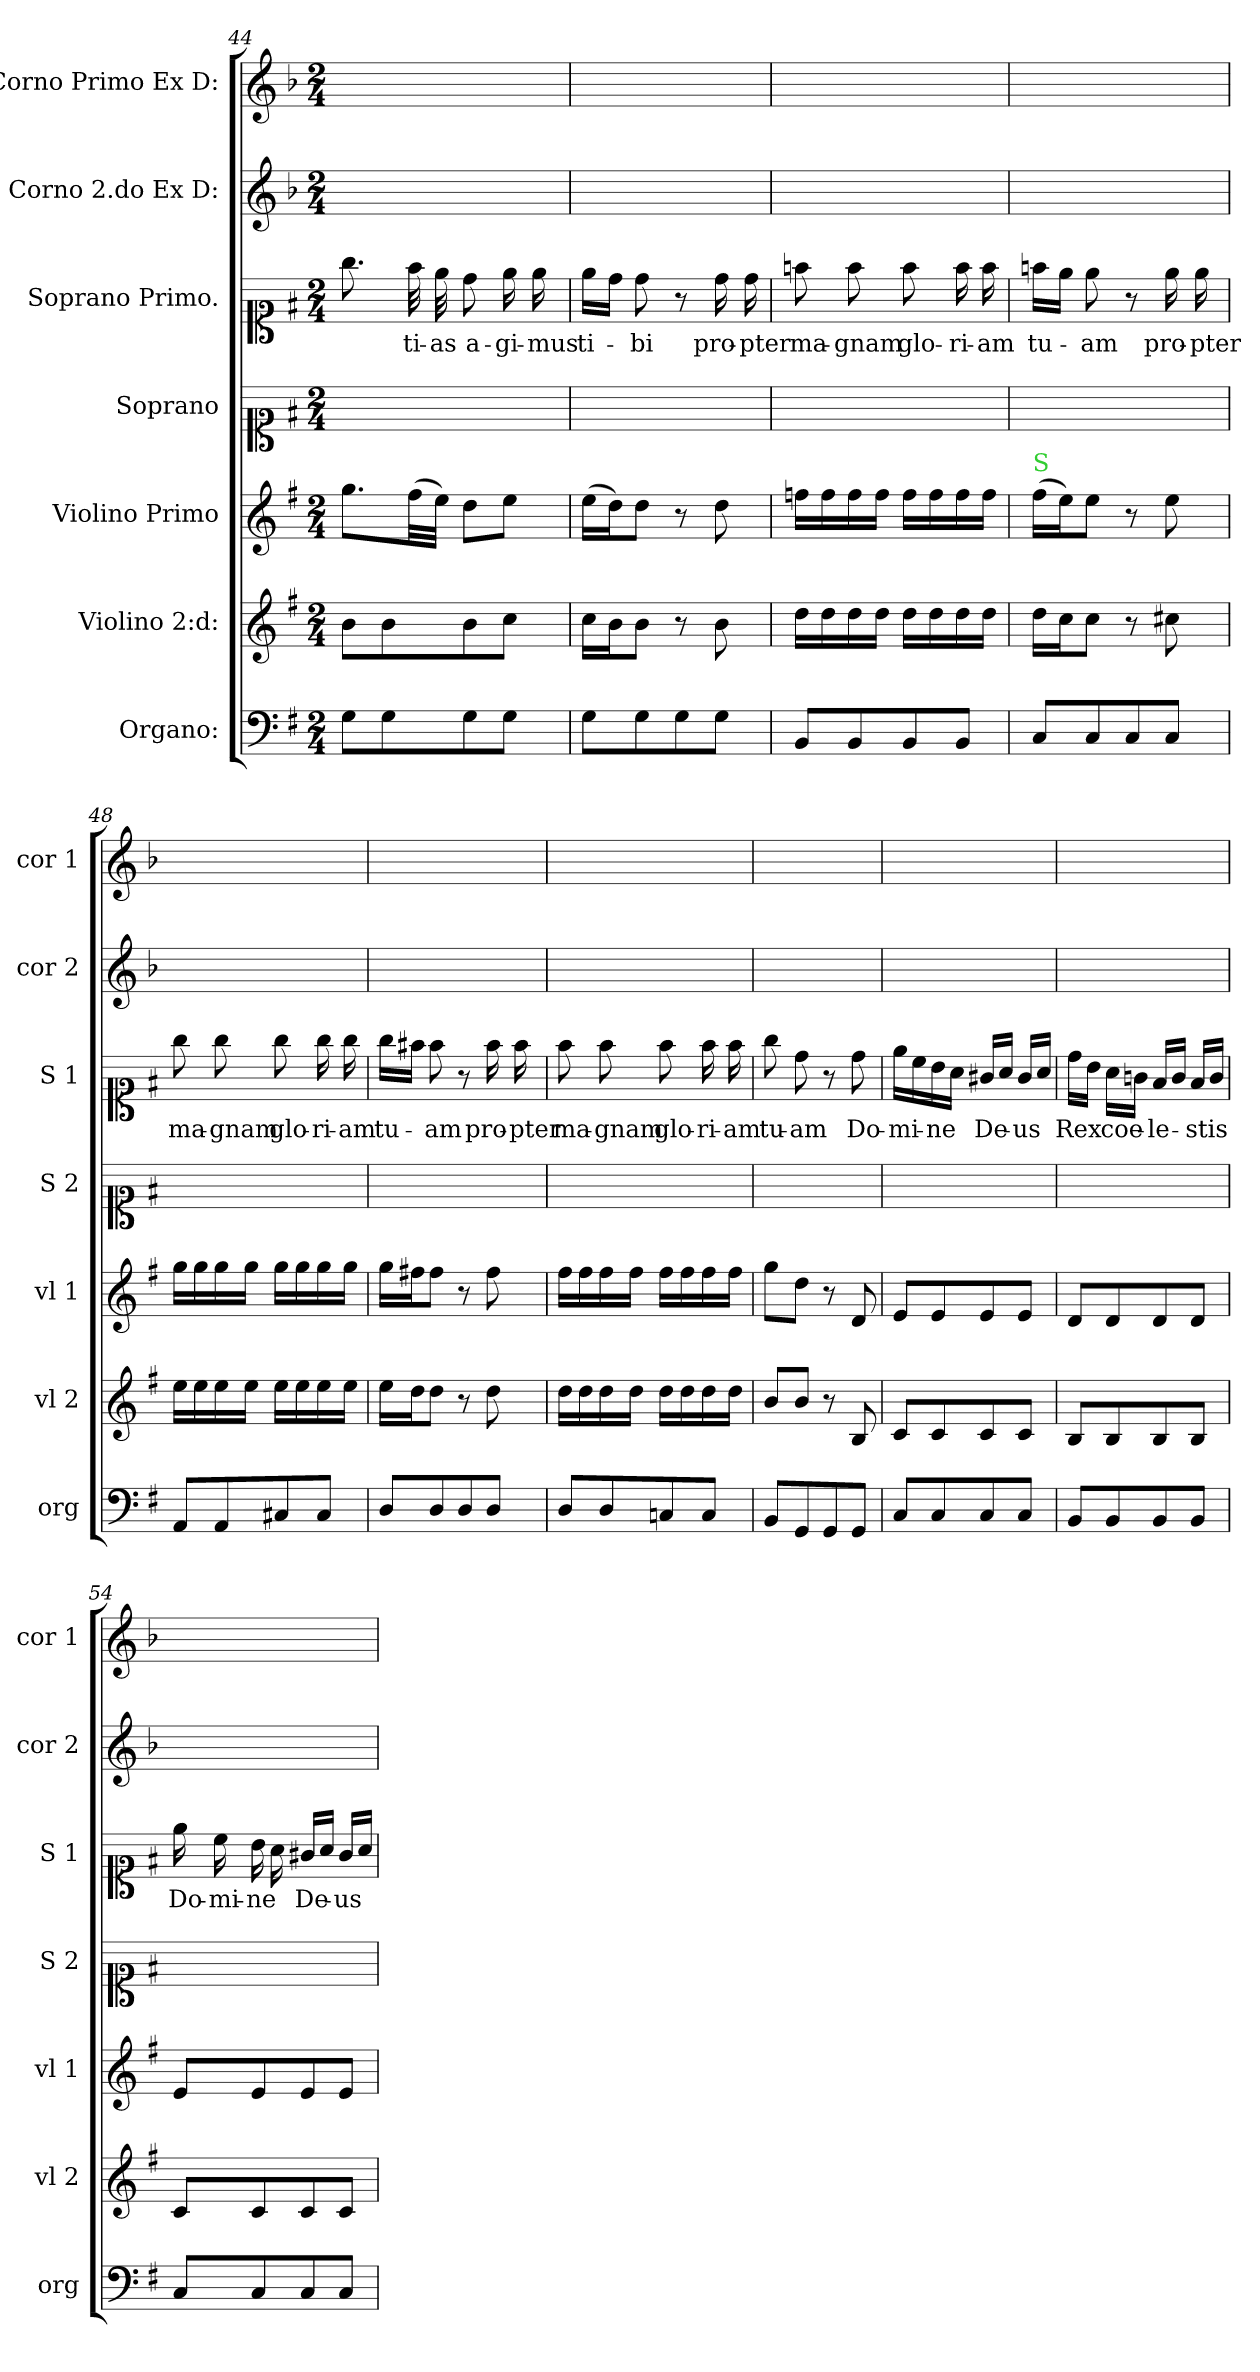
**kern	**kern	**kern	**kern	**kern	**text	**kern	**kern
*part7	*part6	*part5	*part4	*part3	*part3	*part2	*part1
*staff7	*staff6	*staff5	*staff4	*staff3	*staff3	*staff2	*staff1
*I"Organo:	*I"Violino 2:d:	*I"Violino Primo	*I"Soprano	*I"Soprano Primo.	*	*I"Corno 2.do Ex D:	*I"Corno Primo Ex D:
*I'org	*I'vl 2	*I'vl 1	*I'S 2	*I'S 1	*	*I'cor 2	*I'cor 1
*clefF4	*clefG2	*clefG2	*clefC1	*clefC1	*	*clefG2	*clefG2
*	*	*	*	*	*	*ITrd6c10	*ITrd6c10
*k[f#]	*k[f#]	*k[f#]	*k[f#]	*k[f#]	*	*k[f#]	*k[f#]
*G:	*G:	*G:	*G:	*G:	*	*G:	*G:
*M2/4	*M2/4	*M2/4	*M2/4	*M2/4	*	*M2/4	*M2/4
=44	=44	=44	=44	=44	=44	=44	=44
8G\L	8b\L	8.gg\L	2ryy	8.gg\	.	2ryy	2ryy
8G\	8b\	.	.	.	.	.	.
.	.	(32ff#\LL	.	32ff#\	-ti-	.	.
.	.	32ee\JJJ)	.	32ee\	-as	.	.
8G\	8b\	8dd\L	.	8dd\	a-	.	.
8G\J	8cc\J	8ee\J	.	16ee\	-gi-	.	.
.	.	.	.	16ee\	-mus	.	.
=45	=45	=45	=45	=45	=45	=45	=45
8G\L	16cc\LL	(16ee\LL	2ryy	16ee\LL	ti-	2ryy	2ryy
.	16b\J	16dd\J)	.	16dd\JJ	.	.	.
8G\	8b\J	8dd\J	.	8dd\	-bi	.	.
8G\	8r	8r	.	8r	.	.	.
8G\J	8b\	8dd\	.	16dd\	pro-	.	.
.	.	.	.	16dd\	-pter	.	.
=46	=46	=46	=46	=46	=46	=46	=46
8BB/L	16dd\LL	16ffn\LL	2ryy	8ffn\	ma-	2ryy	2ryy
.	16dd\	16ff\	.	.	.	.	.
8BB/	16dd\	16ff\	.	8ff\	-gnam	.	.
.	16dd\JJ	16ff\JJ	.	.	.	.	.
8BB/	16dd\LL	16ff\LL	.	8ff\	glo-	.	.
.	16dd\	16ff\	.	.	.	.	.
8BB/J	16dd\	16ff\	.	16ff\	-ri-	.	.
.	16dd\JJ	16ff\JJ	.	16ff\	-am	.	.
=47	=47	=47	=47	=47	=47	=47	=47
!	!	!LO:TX:a:color=limegreen:t=S	!	!	!	!	!
8C/L	16dd\LL	(16ff#\LL	2ryy	16ffn\LL	tu-	2ryy	2ryy
.	16cc\J	16ee\J)	.	16ee\JJ	.	.	.
8C/	8cc\J	8ee\J	.	8ee\	-am	.	.
8C/	8r	8r	.	8r	.	.	.
8C/J	8cc#X\	8ee\	.	16ee\	pro-	.	.
.	.	.	.	16ee\	-pter	.	.
=48	=48	=48	=48	=48	=48	=48	=48
8AA/L	16ee\LL	16gg\LL	2ryy	8gg\	ma-	2ryy	2ryy
.	16ee\	16gg\	.	.	.	.	.
8AA/	16ee\	16gg\	.	8gg\	-gnam	.	.
.	16ee\JJ	16gg\JJ	.	.	.	.	.
8C#X/	16ee\LL	16gg\LL	.	8gg\	glo-	.	.
.	16ee\	16gg\	.	.	.	.	.
8C#/J	16ee\	16gg\	.	16gg\	-ri-	.	.
.	16ee\JJ	16gg\JJ	.	16gg\	-am	.	.
=49	=49	=49	=49	=49	=49	=49	=49
8D/L	16ee\LL	16gg\LL	2ryy	16gg\LL	tu-	2ryy	2ryy
.	16dd\J	16ff#X\J	.	16ff#X\JJ	.	.	.
8D/	8dd\J	8ff#\J	.	8ff#\	-am	.	.
8D/	8r	8r	.	8r	.	.	.
8D/J	8dd\	8ff#\	.	16ff#\	pro-	.	.
.	.	.	.	16ff#\	-pter	.	.
=50	=50	=50	=50	=50	=50	=50	=50
8D/L	16dd\LL	16ff#\LL	2ryy	8ff#\	ma-	2ryy	2ryy
.	16dd\	16ff#\	.	.	.	.	.
8D/	16dd\	16ff#\	.	8ff#\	-gnam	.	.
.	16dd\JJ	16ff#\JJ	.	.	.	.	.
8Cn/	16dd\LL	16ff#\LL	.	8ff#\	glo-	.	.
.	16dd\	16ff#\	.	.	.	.	.
8C/J	16dd\	16ff#\	.	16ff#\	-ri-	.	.
.	16dd\JJ	16ff#\JJ	.	16ff#\	-am	.	.
=51	=51	=51	=51	=51	=51	=51	=51
8BB/L	8b/L	8gg\L	2ryy	8gg\	tu-	2ryy	2ryy
8GG/	8b/J	8dd\J	.	8dd\	-am	.	.
8GG/	8r	8r	.	8r	.	.	.
8GG/J	8B/	8d/	.	8dd\	Do-	.	.
=52	=52	=52	=52	=52	=52	=52	=52
8C/L	8c/L	8e/L	2ryy	16ee\LL	-mi-	2ryy	2ryy
.	.	.	.	16cc\	.	.	.
8C/	8c/	8e/	.	16b\	-ne	.	.
.	.	.	.	16a\JJ	.	.	.
8C/	8c/	8e/	.	16g#X/LL	De-	.	.
.	.	.	.	16a/JJ	.	.	.
8C/J	8c/J	8e/J	.	16g#/LL	-us	.	.
.	.	.	.	16a/JJ	.	.	.
=53	=53	=53	=53	=53	=53	=53	=53
8BB/L	8B/L	8d/L	2ryy	16dd\LL	Rex	2ryy	2ryy
.	.	.	.	16b\JJ	.	.	.
8BB/	8B/	8d/	.	16a\LL	coe-	.	.
.	.	.	.	16gn\JJ	.	.	.
8BB/	8B/	8d/	.	16f#/LL	-le-	.	.
.	.	.	.	16g/JJ	.	.	.
8BB/J	8B/J	8d/J	.	16f#/LL	-stis	.	.
.	.	.	.	16g/JJ	.	.	.
=54	=54	=54	=54	=54	=54	=54	=54
8C/L	8c/L	8e/L	2ryy	16ee\	Do-	2ryy	2ryy
.	.	.	.	16cc\	-mi-	.	.
8C/	8c/	8e/	.	16b\	-ne	.	.
.	.	.	.	16a\	.	.	.
8C/	8c/	8e/	.	16g#X/LL	De-	.	.
.	.	.	.	16a/JJ	.	.	.
8C/J	8c/J	8e/J	.	16g#/LL	-us	.	.
.	.	.	.	16a/JJ	.	.	.
=	=	=	=	=	=	=	=
*-	*-	*-	*-	*-	*-	*-	*-
